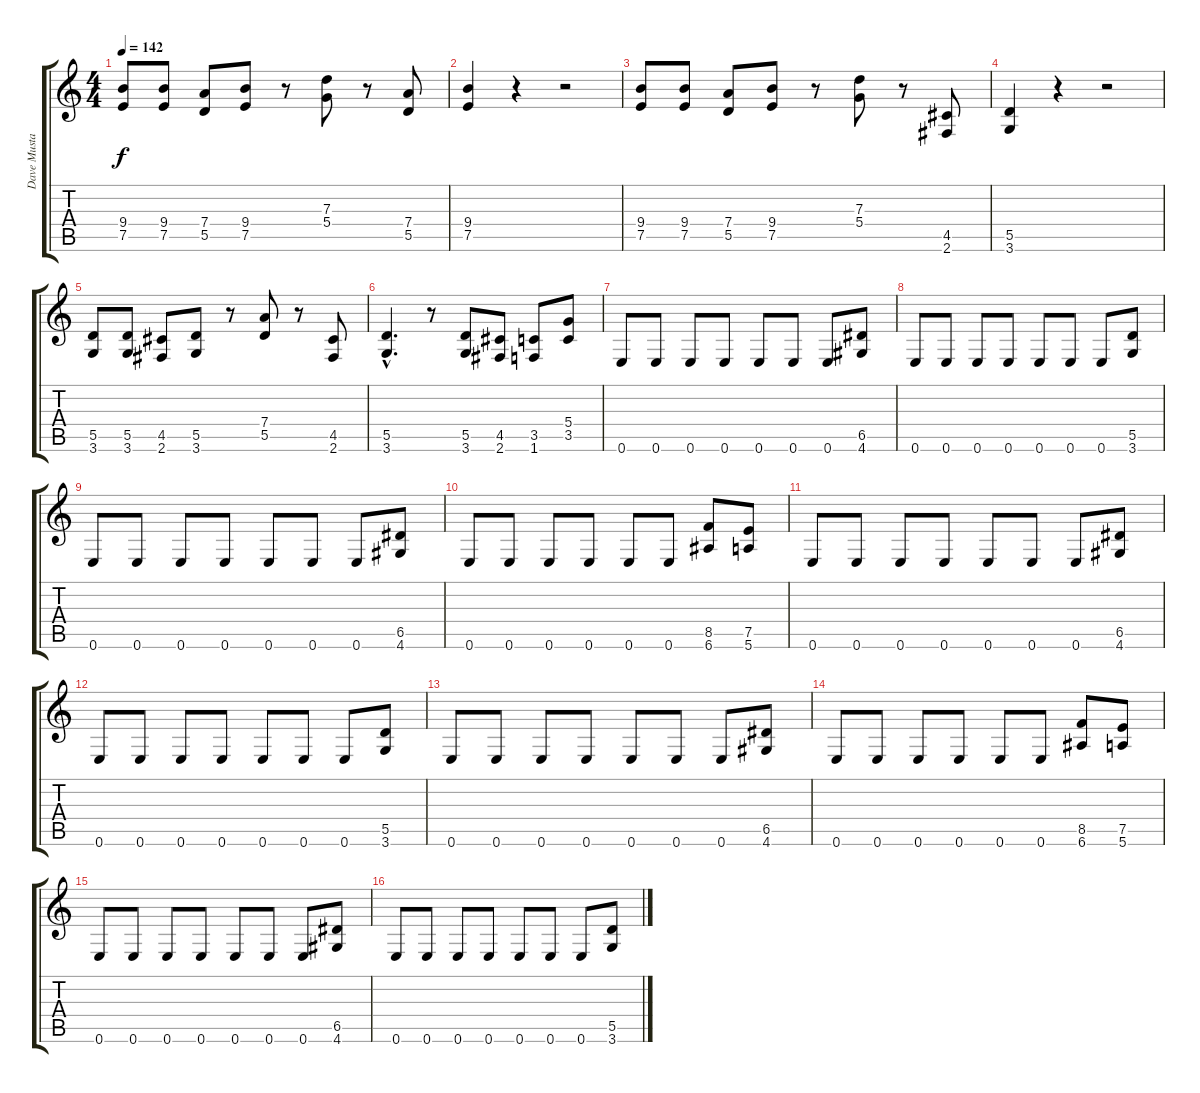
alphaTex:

\track ("Dave Mustaine (Guitar)" "Dave Musta") {instrument distortionguitar}
\staff {score tabs}
\tuning (E4 B3 G3 D3 A2 E2) {hide}
\ts (4 4)
\tempo 142
\clef g2
\ks c
(9.4 7.5).8{dy f} (9.4 7.5).8 (7.4 5.5).8 (9.4 7.5).8 r.8 (7.3 5.4).8 r.8 (7.4 5.5).8 |
(9.4 7.5).4 r.4 r.2 |
(9.4 7.5).8 (9.4 7.5).8 (7.4 5.5).8 (9.4 7.5).8 r.8 (7.3 5.4).8 r.8 (4.5 2.6).8 |
(5.5 3.6).4 r.4 r.2 |
(5.5 3.6).8 (5.5 3.6).8 (4.5 2.6).8 (5.5 3.6).8 r.8 (7.4 5.5).8 r.8 (4.5 2.6).8 |
(5.5{hac} 3.6{hac}).4{d} r.8 (5.5 3.6).8 (4.5 2.6).8 (3.5 1.6).8 (5.4 3.5).8 |
0.6.8 0.6.8 0.6.8 0.6.8 0.6.8 0.6.8 0.6.8 (6.5 4.6).8 |
0.6.8 0.6.8 0.6.8 0.6.8 0.6.8 0.6.8 0.6.8 (5.5 3.6).8 |
0.6.8 0.6.8 0.6.8 0.6.8 0.6.8 0.6.8 0.6.8 (6.5 4.6).8 |
0.6.8 0.6.8 0.6.8 0.6.8 0.6.8 0.6.8 (8.5 6.6).8 (7.5 5.6).8 |
0.6.8 0.6.8 0.6.8 0.6.8 0.6.8 0.6.8 0.6.8 (6.5 4.6).8 |
0.6.8 0.6.8 0.6.8 0.6.8 0.6.8 0.6.8 0.6.8 (5.5 3.6).8 |
0.6.8 0.6.8 0.6.8 0.6.8 0.6.8 0.6.8 0.6.8 (6.5 4.6).8 |
0.6.8 0.6.8 0.6.8 0.6.8 0.6.8 0.6.8 (8.5 6.6).8 (7.5 5.6).8 |
0.6.8 0.6.8 0.6.8 0.6.8 0.6.8 0.6.8 0.6.8 (6.5 4.6).8 |
0.6.8 0.6.8 0.6.8 0.6.8 0.6.8 0.6.8 0.6.8 (5.5 3.6).8
